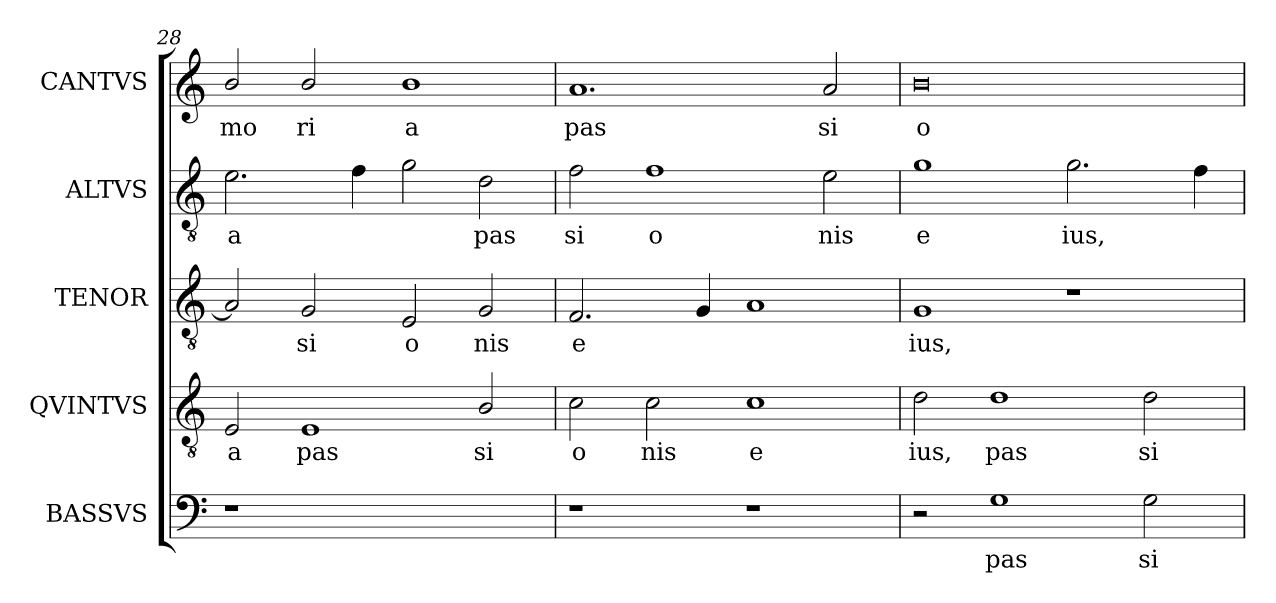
**kern	**text	**kern	**text	**kern	**text	**kern	**text	**kern	**text
*part5	*part5	*part4	*part4	*part3	*part3	*part2	*part2	*part1	*part1
*staff5	*staff5	*staff4	*staff4	*staff3	*staff3	*staff2	*staff2	*staff1	*staff1
*I"BASSVS	*	*I"QVINTVS	*	*I"TENOR	*	*I"ALTVS	*	*I"CANTVS	*
*clefF4	*	*clefGv2	*	*clefGv2	*	*clefGv2	*	*clefG2	*
*k[]	*	*k[]	*	*k[]	*	*k[]	*	*k[]	*
*C:	*	*C:	*	*C:	*	*C:	*	*C:	*
=28	=28	=28	=28	=28	=28	=28	=28	=28	=28
!	!	!	!LO:LY:b:cj	!	!LO:LY:b:cj	!	!LO:LY:b:cj	!	!LO:LY:b:cj
1r	.	2E/	a	2A/]	.	2.e\	a	2b/	mo
!	!	!	!LO:LY:b:cj	!	!LO:LY:b:cj	!	!	!	!LO:LY:b:cj
.	.	1E	pas	2G/	si	.	.	2b/	ri
!	!	!	!	!	!	!	!LO:LY:b:cj	!	!
.	.	.	.	.	.	4f\	.	.	.
!	!	!	!	!	!LO:LY:b:cj	!	!LO:LY:b:cj	!	!LO:LY:b:cj
1ryy	.	.	.	2E/	o	2g\	.	1b	a
!	!	!	!LO:LY:b:cj	!	!LO:LY:b:cj	!	!LO:LY:b:cj	!	!
.	.	2B/	si	2G/	nis	2d\	pas	.	.
=29	=29	=29	=29	=29	=29	=29	=29	=29	=29
!	!	!	!LO:LY:b:cj	!	!LO:LY:b:cj	!	!LO:LY:b:cj	!	!LO:LY:b:cj
1r	.	2c\	o	2.F/	e	2f\	si	1.a	pas
!	!	!	!LO:LY:b:cj	!	!	!	!LO:LY:b:cj	!	!
.	.	2c\	nis	.	.	1f	o	.	.
!	!	!	!	!	!LO:LY:b:cj	!	!	!	!
.	.	.	.	4G/	.	.	.	.	.
!	!	!	!LO:LY:b:cj	!	!LO:LY:b:cj	!	!	!	!
1r	.	1c	e	1A	.	.	.	.	.
!	!	!	!	!	!	!	!LO:LY:b:cj	!	!LO:LY:b:cj
.	.	.	.	.	.	2e\	nis	2a/	si
=30	=30	=30	=30	=30	=30	=30	=30	=30	=30
!	!	!	!LO:LY:b:cj	!	!LO:LY:b:cj	!	!LO:LY:b:cj	!	!LO:LY:b:cj
2r	.	2d\	ius,	1G	ius,	1g	e	0b	o
!	!LO:LY:b:cj	!	!LO:LY:b:cj	!	!	!	!	!	!
1G	pas	1d	pas	.	.	.	.	.	.
!	!	!	!	!	!	!	!LO:LY:b:cj	!	!
.	.	.	.	1r	.	2.g\	ius,	.	.
!	!LO:LY:b:cj	!	!LO:LY:b:cj	!	!	!	!	!	!
2G\	si	2d\	si	.	.	.	.	.	.
!	!	!	!	!	!	!	!LO:LY:b:cj	!	!
.	.	.	.	.	.	4f\	.	.	.
=	=	=	=	=	=	=	=	=	=
*-	*-	*-	*-	*-	*-	*-	*-	*-	*-
